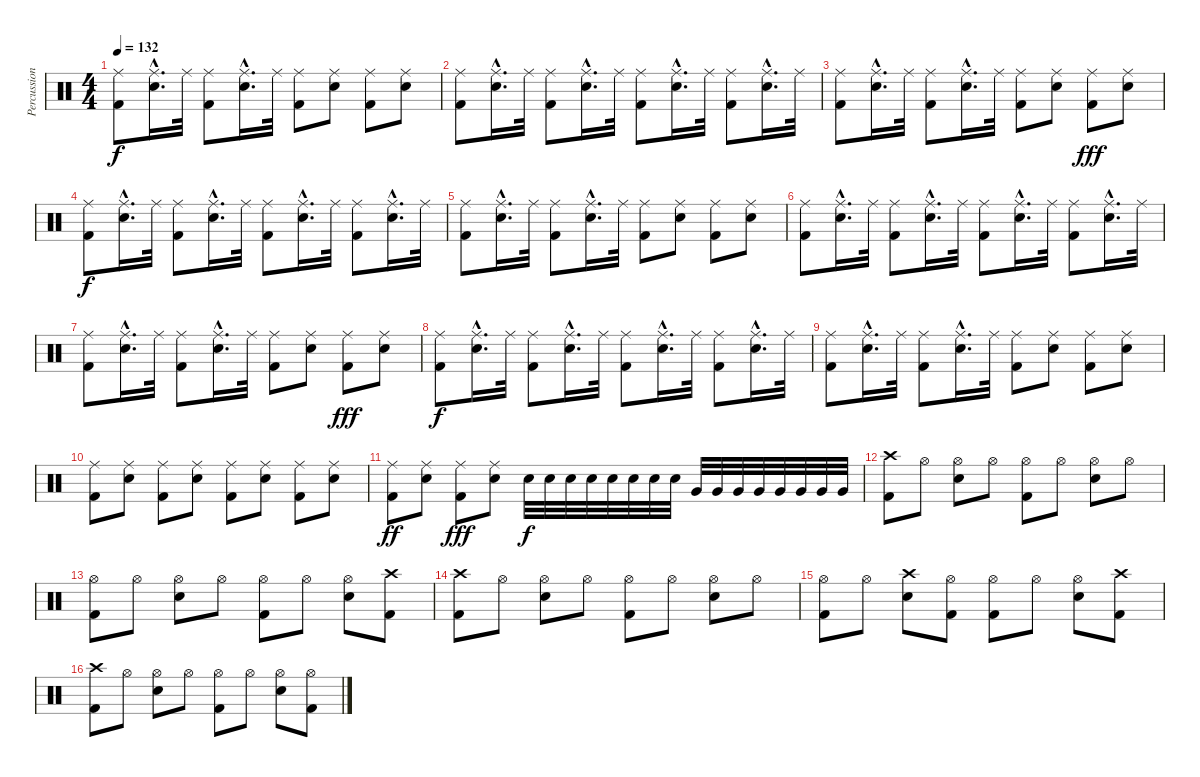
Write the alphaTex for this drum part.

\track ("Percussion" "Percussion") {instrument percussion}
\staff {score}
\articulation defaults
\ts (4 4)
\tempo 132
\clef neutral
\ks c
("Ride (middle)" "Kick (hit) 2").8{dy f} ("Ride (middle)"{hac} "Electric Snare (hit)"{hac}).16{d} "Ride (middle)".32 ("Ride (middle)" "Kick (hit) 2").8 ("Ride (middle)"{hac} "Electric Snare (hit)"{hac}).16{d} "Ride (middle)".32 ("Ride (middle)" "Kick (hit) 2").8 ("Ride (middle)" "Electric Snare (hit)").8 ("Ride (middle)" "Kick (hit) 2").8 ("Ride (middle)" "Electric Snare (hit)").8 |
("Ride (middle)" "Kick (hit) 2").8 ("Ride (middle)"{hac} "Electric Snare (hit)"{hac}).16{d} "Ride (middle)".32 ("Ride (middle)" "Kick (hit) 2").8 ("Ride (middle)"{hac} "Electric Snare (hit)"{hac}).16{d} "Ride (middle)".32 ("Ride (middle)" "Kick (hit) 2").8 ("Ride (middle)"{hac} "Electric Snare (hit)"{hac}).16{d} "Ride (middle)".32 ("Ride (middle)" "Kick (hit) 2").8 ("Ride (middle)"{hac} "Electric Snare (hit)"{hac}).16{d} "Ride (middle)".32 |
("Ride (middle)" "Kick (hit) 2").8 ("Ride (middle)"{hac} "Electric Snare (hit)"{hac}).16{d} "Ride (middle)".32 ("Ride (middle)" "Kick (hit) 2").8 ("Ride (middle)"{hac} "Electric Snare (hit)"{hac}).16{d} "Ride (middle)".32 ("Ride (middle)" "Kick (hit) 2").8 ("Ride (middle)" "Electric Snare (hit)").8 ("Ride (middle)" "Kick (hit) 2").8{dy fff} ("Ride (middle)" "Electric Snare (hit)").8 |
("Ride (middle)" "Kick (hit) 2").8{dy f} ("Ride (middle)"{hac} "Electric Snare (hit)"{hac}).16{d} "Ride (middle)".32 ("Ride (middle)" "Kick (hit) 2").8 ("Ride (middle)"{hac} "Electric Snare (hit)"{hac}).16{d} "Ride (middle)".32 ("Ride (middle)" "Kick (hit) 2").8 ("Ride (middle)"{hac} "Electric Snare (hit)"{hac}).16{d} "Ride (middle)".32 ("Ride (middle)" "Kick (hit) 2").8 ("Ride (middle)"{hac} "Electric Snare (hit)"{hac}).16{d} "Ride (middle)".32 |
("Ride (middle)" "Kick (hit) 2").8 ("Ride (middle)"{hac} "Electric Snare (hit)"{hac}).16{d} "Ride (middle)".32 ("Ride (middle)" "Kick (hit) 2").8 ("Ride (middle)"{hac} "Electric Snare (hit)"{hac}).16{d} "Ride (middle)".32 ("Ride (middle)" "Kick (hit) 2").8 ("Ride (middle)" "Electric Snare (hit)").8 ("Ride (middle)" "Kick (hit) 2").8 ("Ride (middle)" "Electric Snare (hit)").8 |
("Ride (middle)" "Kick (hit) 2").8 ("Ride (middle)"{hac} "Electric Snare (hit)"{hac}).16{d} "Ride (middle)".32 ("Ride (middle)" "Kick (hit) 2").8 ("Ride (middle)"{hac} "Electric Snare (hit)"{hac}).16{d} "Ride (middle)".32 ("Ride (middle)" "Kick (hit) 2").8 ("Ride (middle)"{hac} "Electric Snare (hit)"{hac}).16{d} "Ride (middle)".32 ("Ride (middle)" "Kick (hit) 2").8 ("Ride (middle)"{hac} "Electric Snare (hit)"{hac}).16{d} "Ride (middle)".32 |
("Ride (middle)" "Kick (hit) 2").8 ("Ride (middle)"{hac} "Electric Snare (hit)"{hac}).16{d} "Ride (middle)".32 ("Ride (middle)" "Kick (hit) 2").8 ("Ride (middle)"{hac} "Electric Snare (hit)"{hac}).16{d} "Ride (middle)".32 ("Ride (middle)" "Kick (hit) 2").8 ("Ride (middle)" "Electric Snare (hit)").8 ("Ride (middle)" "Kick (hit) 2").8{dy fff} ("Ride (middle)" "Electric Snare (hit)").8 |
("Ride (middle)" "Kick (hit) 2").8{dy f} ("Ride (middle)"{hac} "Electric Snare (hit)"{hac}).16{d} "Ride (middle)".32 ("Ride (middle)" "Kick (hit) 2").8 ("Ride (middle)"{hac} "Electric Snare (hit)"{hac}).16{d} "Ride (middle)".32 ("Ride (middle)" "Kick (hit) 2").8 ("Ride (middle)"{hac} "Electric Snare (hit)"{hac}).16{d} "Ride (middle)".32 ("Ride (middle)" "Kick (hit) 2").8 ("Ride (middle)"{hac} "Electric Snare (hit)"{hac}).16{d} "Ride (middle)".32 |
("Ride (middle)" "Kick (hit) 2").8 ("Ride (middle)"{hac} "Electric Snare (hit)"{hac}).16{d} "Ride (middle)".32 ("Ride (middle)" "Kick (hit) 2").8 ("Ride (middle)"{hac} "Electric Snare (hit)"{hac}).16{d} "Ride (middle)".32 ("Ride (middle)" "Kick (hit) 2").8 ("Ride (middle)" "Electric Snare (hit)").8 ("Ride (middle)" "Kick (hit) 2").8 ("Ride (middle)" "Electric Snare (hit)").8 |
("Ride (middle)" "Kick (hit) 2").8 ("Ride (middle)" "Electric Snare (hit)").8 ("Ride (middle)" "Kick (hit) 2").8 ("Ride (middle)" "Electric Snare (hit)").8 ("Ride (middle)" "Kick (hit) 2").8 ("Ride (middle)" "Electric Snare (hit)").8 ("Ride (middle)" "Kick (hit) 2").8 ("Ride (middle)" "Electric Snare (hit)").8 |
("Ride (middle)" "Kick (hit) 2").8{dy ff} ("Ride (middle)" "Electric Snare (hit)").8 ("Ride (middle)" "Kick (hit) 2").8{dy fff} ("Ride (middle)" "Electric Snare (hit)").8 "Electric Snare (hit)".32{dy f} "Electric Snare (hit)".32 "Electric Snare (hit)".32 "Electric Snare (hit)".32 "Electric Snare (hit)".32 "Electric Snare (hit)".32 "Electric Snare (hit)".32 "Electric Snare (hit)".32 "Very Low Tom (hit)".32 "Very Low Tom (hit)".32 "Very Low Tom (hit)".32 "Very Low Tom (hit)".32 "Very Low Tom (hit)".32 "Very Low Tom (hit)".32 "Very Low Tom (hit)".32 "Very Low Tom (hit)".32 |
("Crash high (hit)" "Kick (hit) 2").8 "Hi-Hat (open)".8 ("Hi-Hat (open)" "Electric Snare (hit)").8 "Hi-Hat (open)".8 ("Hi-Hat (open)" "Kick (hit) 2").8 "Hi-Hat (open)".8 ("Hi-Hat (open)" "Electric Snare (hit)").8 "Hi-Hat (open)".8 |
("Hi-Hat (open)" "Kick (hit) 2").8 "Hi-Hat (open)".8 ("Hi-Hat (open)" "Electric Snare (hit)").8 "Hi-Hat (open)".8 ("Hi-Hat (open)" "Kick (hit) 2").8 "Hi-Hat (open)".8 ("Hi-Hat (open)" "Electric Snare (hit)").8 ("Crash high (hit)" "Kick (hit) 2").8 |
("Crash high (hit)" "Kick (hit) 2").8 "Hi-Hat (open)".8 ("Hi-Hat (open)" "Electric Snare (hit)").8 "Hi-Hat (open)".8 ("Hi-Hat (open)" "Kick (hit) 2").8 "Hi-Hat (open)".8 ("Hi-Hat (open)" "Electric Snare (hit)").8 "Hi-Hat (open)".8 |
("Hi-Hat (open)" "Kick (hit) 2").8 "Hi-Hat (open)".8 ("Crash high (hit)" "Electric Snare (hit)").8 ("Hi-Hat (open)" "Kick (hit) 2").8 ("Hi-Hat (open)" "Kick (hit) 2").8 "Hi-Hat (open)".8 ("Hi-Hat (open)" "Electric Snare (hit)").8 ("Crash high (hit)" "Kick (hit) 2").8 |
("Crash high (hit)" "Kick (hit) 2").8 "Hi-Hat (open)".8 ("Hi-Hat (open)" "Electric Snare (hit)").8 "Hi-Hat (open)".8 ("Hi-Hat (open)" "Kick (hit) 2").8 "Hi-Hat (open)".8 ("Hi-Hat (open)" "Electric Snare (hit)").8 ("Hi-Hat (open)" "Kick (hit) 2").8
